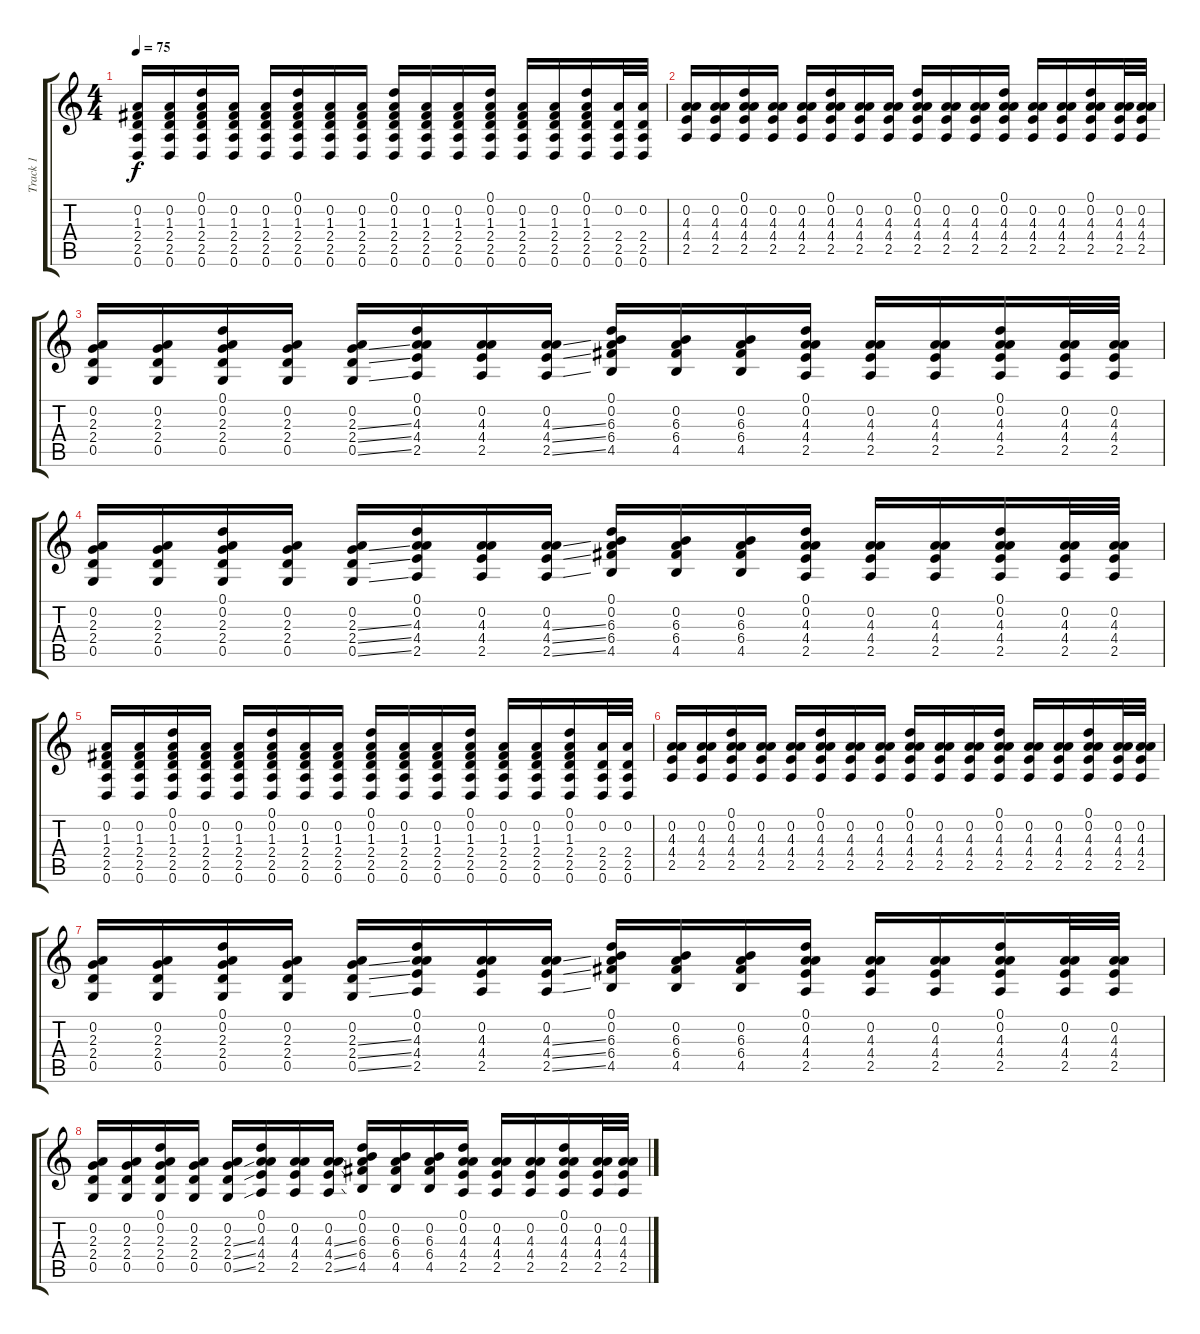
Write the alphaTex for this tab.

\track ("Track 1" "Track 1") {instrument acousticguitarsteel}
\staff {score tabs}
\tuning (D4 A3 F3 C3 G2 D2) {hide}
\ts (4 4)
\tempo 75
\clef g2
\ks c
(0.2 1.3 2.4 2.5 0.6).16{dy f instrument acousticguitarsteel} (0.2 1.3 2.4 2.5 0.6).16 (0.1 0.2 1.3 2.4 2.5 0.6).16 (0.2 1.3 2.4 2.5 0.6).16 (0.2 1.3 2.4 2.5 0.6).16 (0.1 0.2 1.3 2.4 2.5 0.6).16 (0.2 1.3 2.4 2.5 0.6).16 (0.2 1.3 2.4 2.5 0.6).16 (0.1 0.2 1.3 2.4 2.5 0.6).16 (0.2 1.3 2.4 2.5 0.6).16 (0.2 1.3 2.4 2.5 0.6).16 (0.1 0.2 1.3 2.4 2.5 0.6).16 (0.2 1.3 2.4 2.5 0.6).16 (0.2 1.3 2.4 2.5 0.6).16 (0.1 0.2 1.3 2.4 2.5 0.6).16 (0.2 2.4 2.5 0.6).32 (0.2 2.4 2.5 0.6).32 |
(0.2 4.3 4.4 2.5).16 (0.2 4.3 4.4 2.5).16 (0.1 0.2 4.3 4.4 2.5).16 (0.2 4.3 4.4 2.5).16 (0.2 4.3 4.4 2.5).16 (0.1 0.2 4.3 4.4 2.5).16 (0.2 4.3 4.4 2.5).16 (0.2 4.3 4.4 2.5).16 (0.1 0.2 4.3 4.4 2.5).16 (0.2 4.3 4.4 2.5).16 (0.2 4.3 4.4 2.5).16 (0.1 0.2 4.3 4.4 2.5).16 (0.2 4.3 4.4 2.5).16 (0.2 4.3 4.4 2.5).16 (0.1 0.2 4.3 4.4 2.5).16 (0.2 4.3 4.4 2.5).32 (0.2 4.3 4.4 2.5).32 |
(0.2 2.3 2.4 0.5).16 (0.2 2.3 2.4 0.5).16 (0.1 0.2 2.3 2.4 0.5).16 (0.2 2.3 2.4 0.5).16 (0.2 2.3{ss} 2.4{ss} 0.5{ss}).16 (0.1 0.2 4.3 4.4 2.5).16 (0.2 4.3 4.4 2.5).16 (0.2 4.3{ss} 4.4{ss} 2.5{ss}).16 (0.1 0.2 6.3 6.4 4.5).16 (0.2 6.3 6.4 4.5).16 (0.2 6.3 6.4 4.5).16 (0.1 0.2 4.3 4.4 2.5).16 (0.2 4.3 4.4 2.5).16 (0.2 4.3 4.4 2.5).16 (0.1 0.2 4.3 4.4 2.5).16 (0.2 4.3 4.4 2.5).32 (0.2 4.3 4.4 2.5).32 |
(0.2 2.3 2.4 0.5).16 (0.2 2.3 2.4 0.5).16 (0.1 0.2 2.3 2.4 0.5).16 (0.2 2.3 2.4 0.5).16 (0.2 2.3{ss} 2.4{ss} 0.5{ss}).16 (0.1 0.2 4.3 4.4 2.5).16 (0.2 4.3 4.4 2.5).16 (0.2 4.3{ss} 4.4{ss} 2.5{ss}).16 (0.1 0.2 6.3 6.4 4.5).16 (0.2 6.3 6.4 4.5).16 (0.2 6.3 6.4 4.5).16 (0.1 0.2 4.3 4.4 2.5).16 (0.2 4.3 4.4 2.5).16 (0.2 4.3 4.4 2.5).16 (0.1 0.2 4.3 4.4 2.5).16 (0.2 4.3 4.4 2.5).32 (0.2 4.3 4.4 2.5).32 |
(0.2 1.3 2.4 2.5 0.6).16 (0.2 1.3 2.4 2.5 0.6).16 (0.1 0.2 1.3 2.4 2.5 0.6).16 (0.2 1.3 2.4 2.5 0.6).16 (0.2 1.3 2.4 2.5 0.6).16 (0.1 0.2 1.3 2.4 2.5 0.6).16 (0.2 1.3 2.4 2.5 0.6).16 (0.2 1.3 2.4 2.5 0.6).16 (0.1 0.2 1.3 2.4 2.5 0.6).16 (0.2 1.3 2.4 2.5 0.6).16 (0.2 1.3 2.4 2.5 0.6).16 (0.1 0.2 1.3 2.4 2.5 0.6).16 (0.2 1.3 2.4 2.5 0.6).16 (0.2 1.3 2.4 2.5 0.6).16 (0.1 0.2 1.3 2.4 2.5 0.6).16 (0.2 2.4 2.5 0.6).32 (0.2 2.4 2.5 0.6).32 |
(0.2 4.3 4.4 2.5).16 (0.2 4.3 4.4 2.5).16 (0.1 0.2 4.3 4.4 2.5).16 (0.2 4.3 4.4 2.5).16 (0.2 4.3 4.4 2.5).16 (0.1 0.2 4.3 4.4 2.5).16 (0.2 4.3 4.4 2.5).16 (0.2 4.3 4.4 2.5).16 (0.1 0.2 4.3 4.4 2.5).16 (0.2 4.3 4.4 2.5).16 (0.2 4.3 4.4 2.5).16 (0.1 0.2 4.3 4.4 2.5).16 (0.2 4.3 4.4 2.5).16 (0.2 4.3 4.4 2.5).16 (0.1 0.2 4.3 4.4 2.5).16 (0.2 4.3 4.4 2.5).32 (0.2 4.3 4.4 2.5).32 |
(0.2 2.3 2.4 0.5).16 (0.2 2.3 2.4 0.5).16 (0.1 0.2 2.3 2.4 0.5).16 (0.2 2.3 2.4 0.5).16 (0.2 2.3{ss} 2.4{ss} 0.5{ss}).16 (0.1 0.2 4.3 4.4 2.5).16 (0.2 4.3 4.4 2.5).16 (0.2 4.3{ss} 4.4{ss} 2.5{ss}).16 (0.1 0.2 6.3 6.4 4.5).16 (0.2 6.3 6.4 4.5).16 (0.2 6.3 6.4 4.5).16 (0.1 0.2 4.3 4.4 2.5).16 (0.2 4.3 4.4 2.5).16 (0.2 4.3 4.4 2.5).16 (0.1 0.2 4.3 4.4 2.5).16 (0.2 4.3 4.4 2.5).32 (0.2 4.3 4.4 2.5).32 |
(0.2 2.3 2.4 0.5).16 (0.2 2.3 2.4 0.5).16 (0.1 0.2 2.3 2.4 0.5).16 (0.2 2.3 2.4 0.5).16 (0.2 2.3{ss} 2.4{ss} 0.5{ss}).16 (0.1 0.2 4.3 4.4 2.5).16 (0.2 4.3 4.4 2.5).16 (0.2 4.3{ss} 4.4{ss} 2.5{ss}).16 (0.1 0.2 6.3 6.4 4.5).16 (0.2 6.3 6.4 4.5).16 (0.2 6.3 6.4 4.5).16 (0.1 0.2 4.3 4.4 2.5).16 (0.2 4.3 4.4 2.5).16 (0.2 4.3 4.4 2.5).16 (0.1 0.2 4.3 4.4 2.5).16 (0.2 4.3 4.4 2.5).32 (0.2 4.3 4.4 2.5).32
